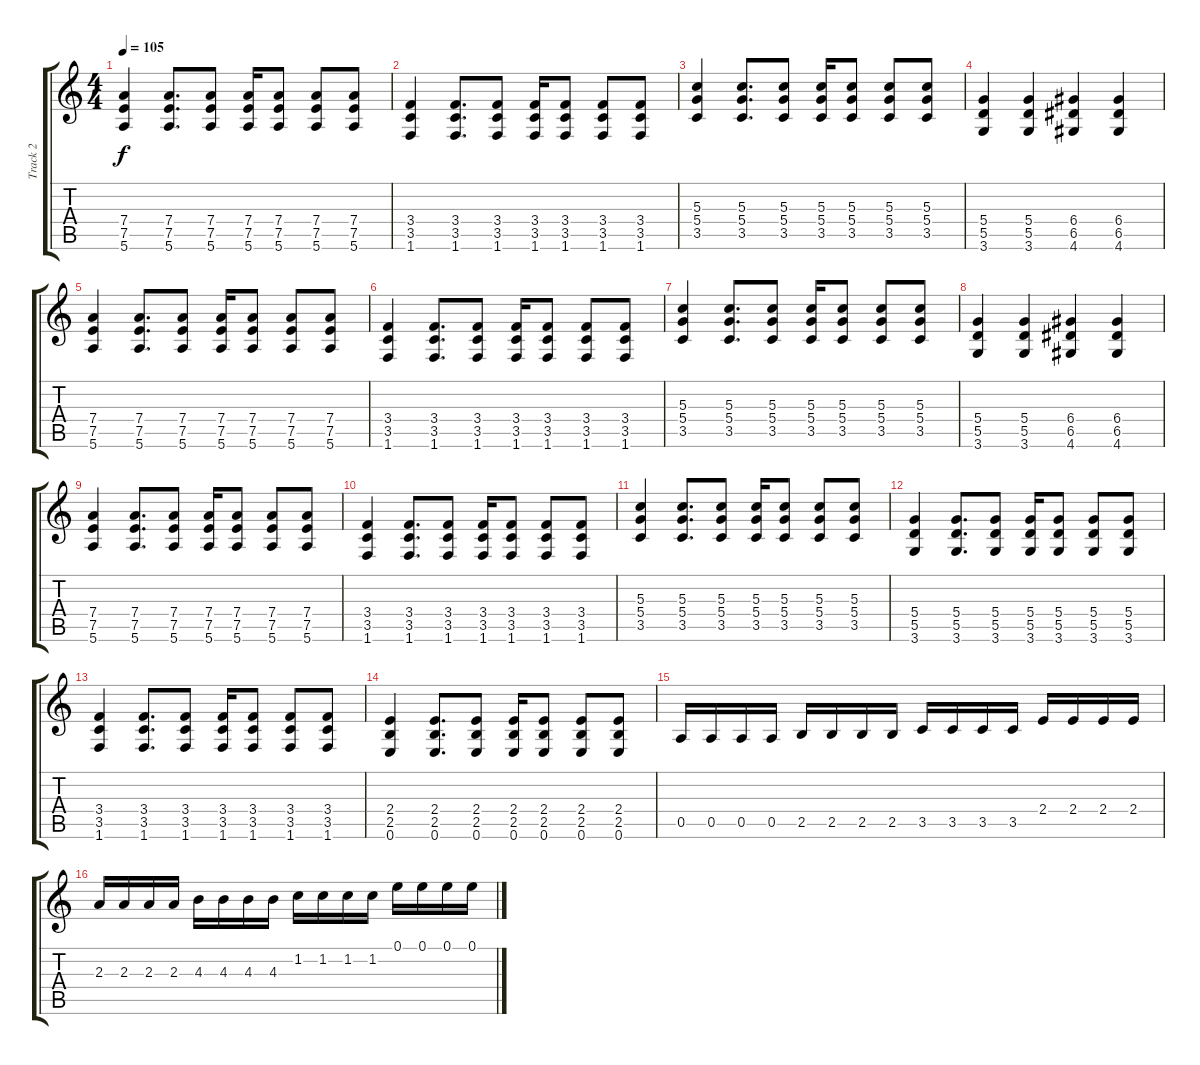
\track ("Track 2" "Track 2") {instrument distortionguitar}
\staff {score tabs}
\tuning (E4 B3 G3 D3 A2 E2) {hide}
\ts (4 4)
\tempo 105
\clef g2
\ks c
(7.4 7.5 5.6).4{dy f} (7.4 7.5 5.6).8{d} (7.4 7.5 5.6).8 (7.4 7.5 5.6).16 (7.4 7.5 5.6).8 (7.4 7.5 5.6).8 (7.4 7.5 5.6).8 |
(3.4 3.5 1.6).4 (3.4 3.5 1.6).8{d} (3.4 3.5 1.6).8 (3.4 3.5 1.6).16 (3.4 3.5 1.6).8 (3.4 3.5 1.6).8 (3.4 3.5 1.6).8 |
(5.3 5.4 3.5).4 (5.3 5.4 3.5).8{d} (5.3 5.4 3.5).8 (5.3 5.4 3.5).16 (5.3 5.4 3.5).8 (5.3 5.4 3.5).8 (5.3 5.4 3.5).8 |
(5.4 5.5 3.6).4 (5.4 5.5 3.6).4 (6.4 6.5 4.6).4 (6.4 6.5 4.6).4 |
(7.4 7.5 5.6).4 (7.4 7.5 5.6).8{d} (7.4 7.5 5.6).8 (7.4 7.5 5.6).16 (7.4 7.5 5.6).8 (7.4 7.5 5.6).8 (7.4 7.5 5.6).8 |
(3.4 3.5 1.6).4 (3.4 3.5 1.6).8{d} (3.4 3.5 1.6).8 (3.4 3.5 1.6).16 (3.4 3.5 1.6).8 (3.4 3.5 1.6).8 (3.4 3.5 1.6).8 |
(5.3 5.4 3.5).4 (5.3 5.4 3.5).8{d} (5.3 5.4 3.5).8 (5.3 5.4 3.5).16 (5.3 5.4 3.5).8 (5.3 5.4 3.5).8 (5.3 5.4 3.5).8 |
(5.4 5.5 3.6).4 (5.4 5.5 3.6).4 (6.4 6.5 4.6).4 (6.4 6.5 4.6).4 |
(7.4 7.5 5.6).4 (7.4 7.5 5.6).8{d} (7.4 7.5 5.6).8 (7.4 7.5 5.6).16 (7.4 7.5 5.6).8 (7.4 7.5 5.6).8 (7.4 7.5 5.6).8 |
(3.4 3.5 1.6).4 (3.4 3.5 1.6).8{d} (3.4 3.5 1.6).8 (3.4 3.5 1.6).16 (3.4 3.5 1.6).8 (3.4 3.5 1.6).8 (3.4 3.5 1.6).8 |
(5.3 5.4 3.5).4 (5.3 5.4 3.5).8{d} (5.3 5.4 3.5).8 (5.3 5.4 3.5).16 (5.3 5.4 3.5).8 (5.3 5.4 3.5).8 (5.3 5.4 3.5).8 |
(5.4 5.5 3.6).4 (5.4 5.5 3.6).8{d} (5.4 5.5 3.6).8 (5.4 5.5 3.6).16 (5.4 5.5 3.6).8 (5.4 5.5 3.6).8 (5.4 5.5 3.6).8 |
(3.4 3.5 1.6).4 (3.4 3.5 1.6).8{d} (3.4 3.5 1.6).8 (3.4 3.5 1.6).16 (3.4 3.5 1.6).8 (3.4 3.5 1.6).8 (3.4 3.5 1.6).8 |
(2.4 2.5 0.6).4 (2.4 2.5 0.6).8{d} (2.4 2.5 0.6).8 (2.4 2.5 0.6).16 (2.4 2.5 0.6).8 (2.4 2.5 0.6).8 (2.4 2.5 0.6).8 |
0.5.16 0.5.16 0.5.16 0.5.16 2.5.16 2.5.16 2.5.16 2.5.16 3.5.16 3.5.16 3.5.16 3.5.16 2.4.16 2.4.16 2.4.16 2.4.16 |
2.3.16 2.3.16 2.3.16 2.3.16 4.3.16 4.3.16 4.3.16 4.3.16 1.2.16 1.2.16 1.2.16 1.2.16 0.1.16 0.1.16 0.1.16 0.1.16
